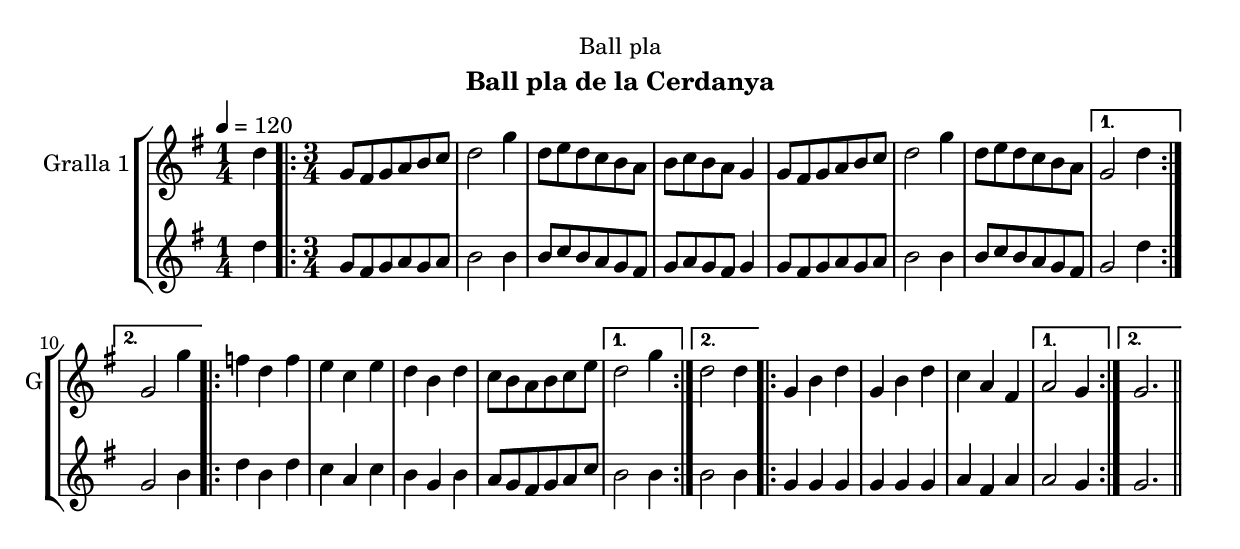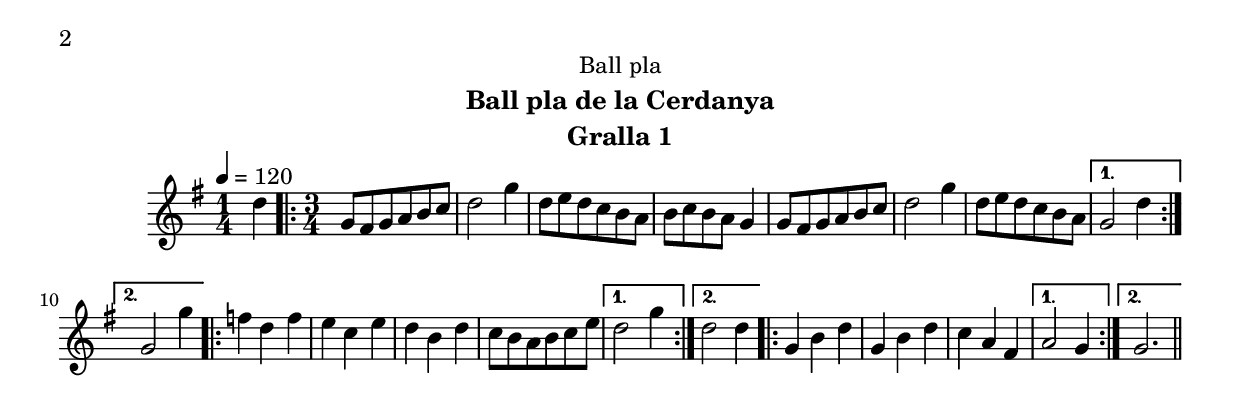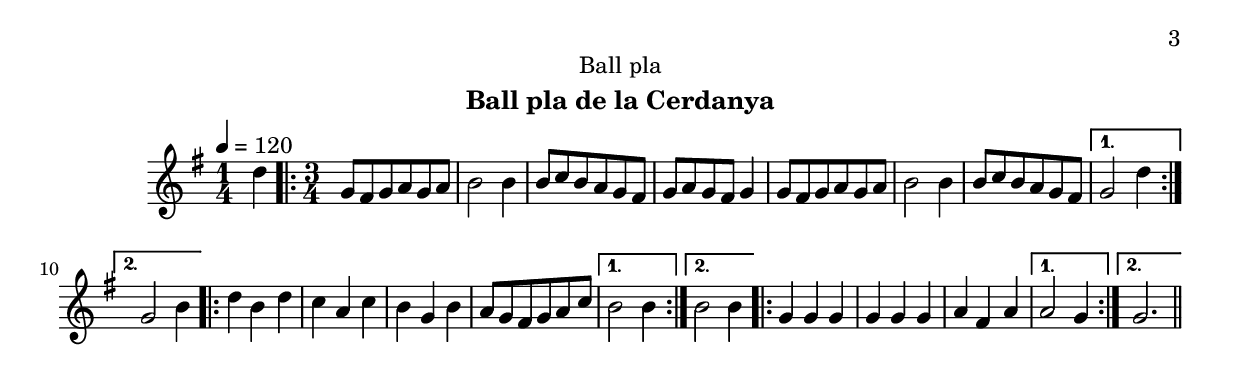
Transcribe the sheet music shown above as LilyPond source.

\version "2.22.1"

\header {
  dedication="Ball pla"
  title=""
  subtitle="Ball pla de la Cerdanya"
  subsubtitle=""
  poet=""
  meter=""
  piece=""
  composer=""
  arranger=""
  opus=""
  instrument=""
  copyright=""
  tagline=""
}

liniaroAa =
\relative d''
{
  \tempo 4=120
  \clef treble
  \key g \major
  \time 1/4
  d4  |
  \time 3/4   \repeat volta 2 { g,8 fis g a b c  |
  d2 g4  |
  d8 e d c b a  |
  %05
  b8 c b a g4  |
  g8 fis g a b c  |
  d2 g4  |
  d8 e d c b a }
  \alternative { { g2 d'4 }
  %10
  { g,2 g'4 } }
  \repeat volta 2 { f4 d f  |
  e4 c e  |
  d4 b d  |
  c8 b a b c e }
  %15
  \alternative { { d2 g4 }
  { d2 d4 } }
  \repeat volta 2 { g,4 b d  |
  g,4 b d  |
  c4 a fis }
  %20
  \alternative { { a2 g4 }
  { g2. } } \bar "||"
}

liniaroAb =
\relative d''
{
  \tempo 4=120
  \clef treble
  \key g \major
  \time 1/4
  d4  |
  \time 3/4   \repeat volta 2 { g,8 fis g a g a  |
  b2 b4  |
  b8 c b a g fis  |
  %05
  g8 a g fis g4  |
  g8 fis g a g a  |
  b2 b4  |
  b8 c b a g fis }
  \alternative { { g2 d'4 }
  %10
  { g,2 b4 } }
  \repeat volta 2 { d4 b d  |
  c4 a c  |
  b4 g b  |
  a8 g fis g a c }
  %15
  \alternative { { b2 b4 }
  { b2 b4 } }
  \repeat volta 2 { g4 g g  |
  g4 g g  |
  a4 fis a }
  %20
  \alternative { { a2 g4 }
  { g2. } } \bar "||"
}

\bookpart {
  \score {
    \new StaffGroup {
      \override Score.RehearsalMark #'self-alignment-X = #LEFT
      <<
        \new Staff \with {instrumentName = #"Gralla 1" shortInstrumentName = #"G"} \liniaroAa
        \new Staff \with {instrumentName = #"" shortInstrumentName = #" "} \liniaroAb
      >>
    }
    \layout {}
  }
  \score { \unfoldRepeats
    \new StaffGroup {
      \override Score.RehearsalMark #'self-alignment-X = #LEFT
      <<
        \new Staff \with {instrumentName = #"Gralla 1" shortInstrumentName = #"G"} \liniaroAa
        \new Staff \with {instrumentName = #"" shortInstrumentName = #" "} \liniaroAb
      >>
    }
    \midi {
      \set Staff.midiInstrument = "oboe"
      \set DrumStaff.midiInstrument = "drums"
    }
  }
}

\bookpart {
  \header {instrument="Gralla 1"}
  \score {
    \new StaffGroup {
      \override Score.RehearsalMark #'self-alignment-X = #LEFT
      <<
        \new Staff \liniaroAa
      >>
    }
    \layout {}
  }
  \score { \unfoldRepeats
    \new StaffGroup {
      \override Score.RehearsalMark #'self-alignment-X = #LEFT
      <<
        \new Staff \liniaroAa
      >>
    }
    \midi {
      \set Staff.midiInstrument = "oboe"
      \set DrumStaff.midiInstrument = "drums"
    }
  }
}

\bookpart {
  \header {instrument=""}
  \score {
    \new StaffGroup {
      \override Score.RehearsalMark #'self-alignment-X = #LEFT
      <<
        \new Staff \liniaroAb
      >>
    }
    \layout {}
  }
  \score { \unfoldRepeats
    \new StaffGroup {
      \override Score.RehearsalMark #'self-alignment-X = #LEFT
      <<
        \new Staff \liniaroAb
      >>
    }
    \midi {
      \set Staff.midiInstrument = "oboe"
      \set DrumStaff.midiInstrument = "drums"
    }
  }
}

